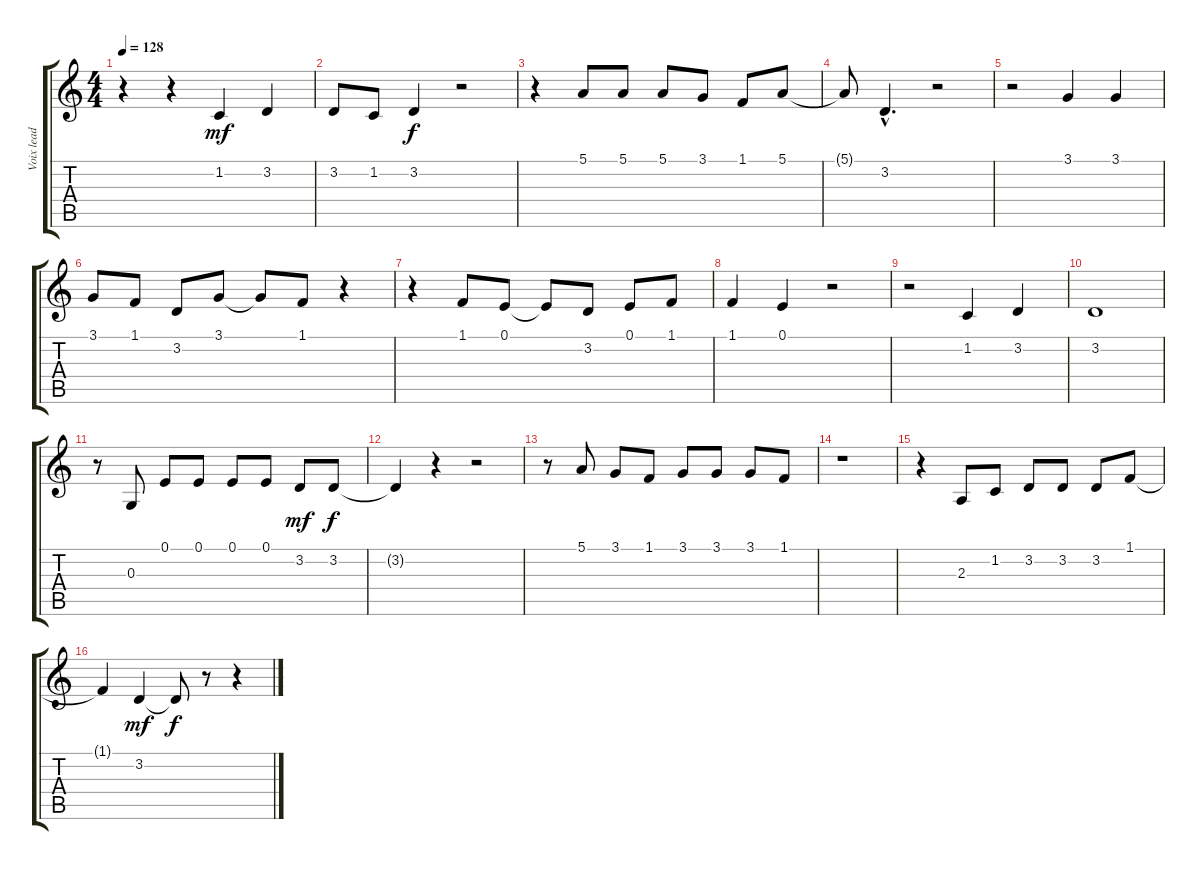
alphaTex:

\track ("Voix lead" "Voix lead") {instrument acousticgrandpiano}
\staff {score tabs}
\tuning (E4 B3 G3 D3 A2 E2) {hide}
\ts (4 4)
\tempo 128
\clef g2
\ks c
r.4{dy f} r.4 1.2.4{dy mf} 3.2.4 |
3.2.8 1.2.8 3.2.4{dy f} r.2 |
r.4 5.1.8 5.1.8 5.1.8 3.1.8 1.1.8 5.1.8 |
5.1{t}.8 3.2{hac}.4{d} r.2 |
r.2 3.1.4 3.1.4 |
3.1.8 1.1.8 3.2.8 3.1.8 3.1{t}.8 1.1.8 r.4 |
r.4 1.1.8 0.1.8 0.1{t}.8 3.2.8 0.1.8 1.1.8 |
1.1.4 0.1.4 r.2 |
r.2 1.2.4 3.2.4 |
3.2.1 |
r.8 0.3.8 0.1.8 0.1.8 0.1.8 0.1.8 3.2.8{dy mf} 3.2.8{dy f} |
3.2{t}.4 r.4 r.2 |
r.8 5.1.8 3.1.8 1.1.8 3.1.8 3.1.8 3.1.8 1.1.8 |
r.1 |
r.4 2.3.8 1.2.8 3.2.8 3.2.8 3.2.8 1.1.8 |
1.1{t}.4 3.2.4{dy mf} 3.2{t}.8{dy f} r.8 r.4
